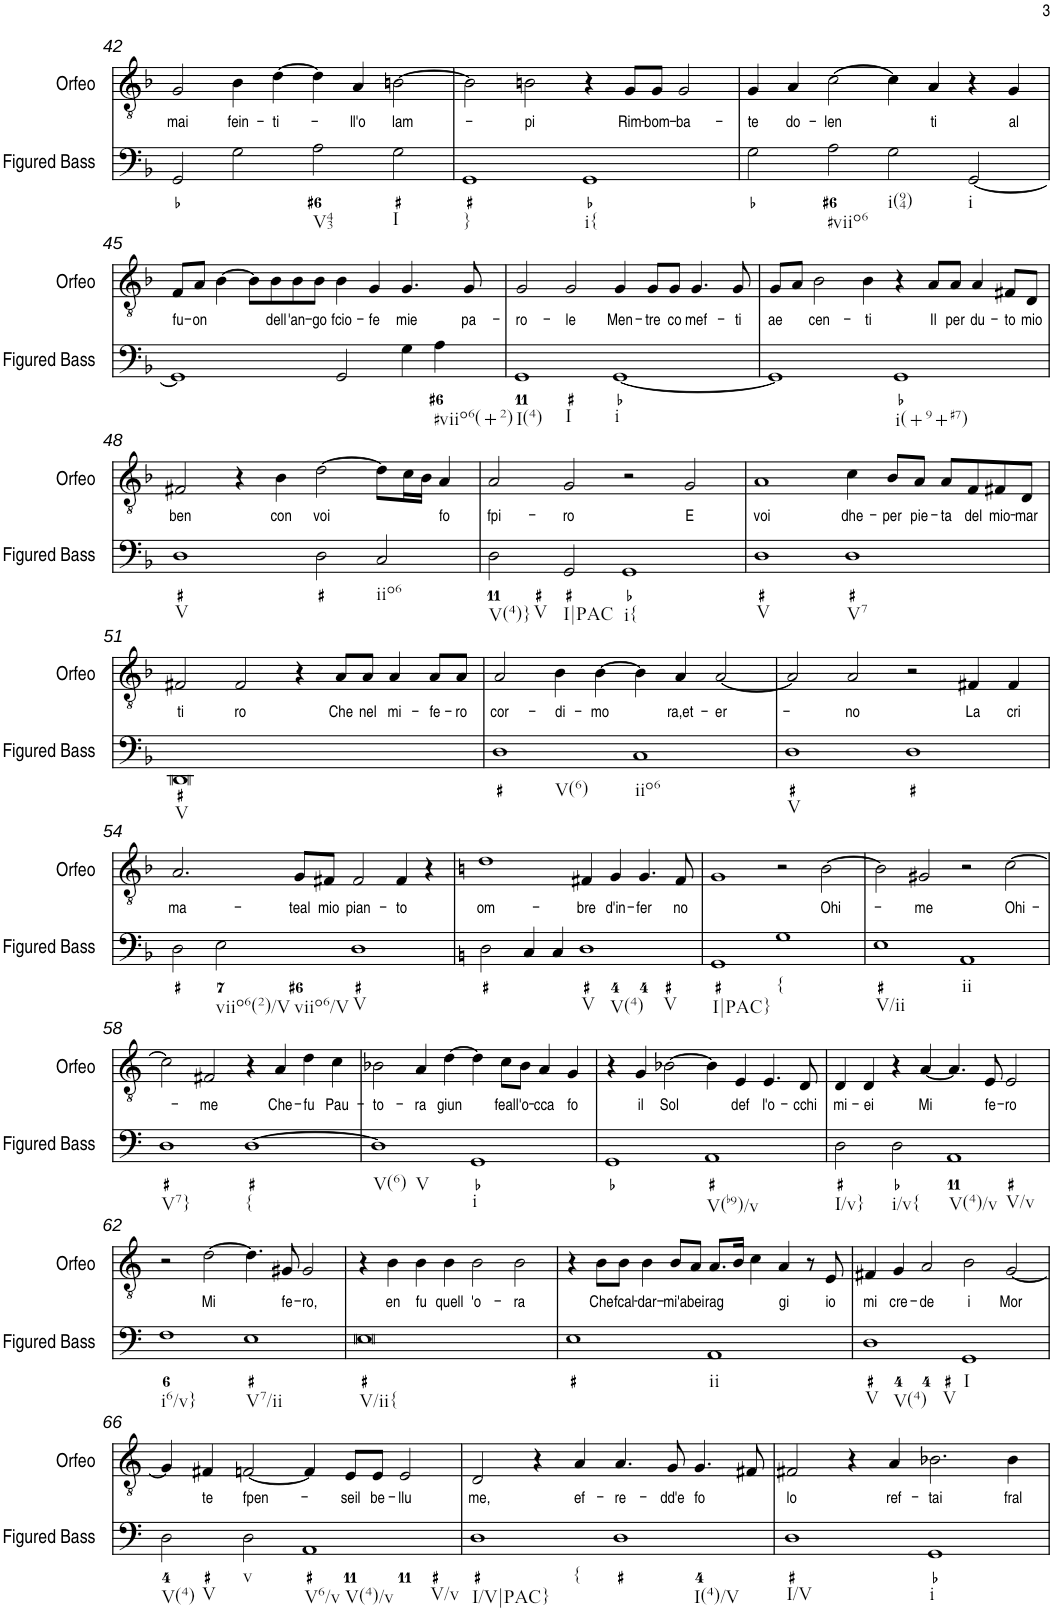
**kern	**kern	**text
*part2	*part1	*part1
*staff2	*staff1	*staff1
*I"Figured Bass	*I"Orfeo	*
*I'Figured Bass	*I'Orfeo	*
!!LO:PB:g=z
*clefF4	*clefGv2	*
*k[b-]	*k[b-]	*
*M4/2	*M4/2	*
=42	=42	=42
!	!	!LO:LY:b
2GG/	2G/	mai
!	!	!LO:LY:b
2G\	4B-\	fein-
!	!	!LO:LY:b
.	[4d\	-ti-
!LO:TX:b:t=V43	!	!
2A\	4d\]	.
!	!	!LO:LY:b
.	4A/	-ll'o
!LO:TX:b:t=I	!	!
!	!	!LO:LY:b
2G\	[2Bn\	lam-
=43	=43	=43
!LO:TX:b:t=}	!	!
1GG	2B\]	.
!	!	!LO:LY:b
.	2Bn\	-pi
!LO:TX:b:t=i{	!	!
1GG	4r	.
!	!	!LO:LY:b
.	8G/L	Rim-
!	!	!LO:LY:b
.	8G/J	-bom-
!	!	!LO:LY:b
.	2G/	-ba-
=44	=44	=44
!	!	!LO:LY:b
2G\	4G/	-te
!	!	!LO:LY:b
.	4A/	do-
!LO:TX:b:t=#viio6	!	!
!	!	!LO:LY:b
2A\	[2c\	-len
!LO:TX:b:t=i(94)	!	!
2G\	4c\]	.
!	!	!LO:LY:b
.	4A/	ti
!LO:TX:b:t=i	!	!
[2GG/	4r	.
!	!	!LO:LY:b
.	4G/	al
!!LO:LB:g=z
=45	=45	=45
!	!	!LO:LY:b
1GG]	8F/L	fu-
!	!	!LO:LY:b
.	8A/J	-on
.	[4B-\	.
.	8B-\L]	.
!	!	!LO:LY:b
.	8B-\	dell
!	!	!LO:LY:b
.	8B-\	'an-
!	!	!LO:LY:b
.	8B-\J	-go
!	!	!LO:LY:b
2GG/	4B-\	fcio-
!	!	!LO:LY:b
.	4G/	-fe
!	!	!LO:LY:b
4G\	4.G/	mie
!LO:TX:b:t=#viio6(+2)	!	!
4A\	.	.
!	!	!LO:LY:b
.	8G/	pa-
=46	=46	=46
!LO:TX:b:t=I(4)	!	!
!LO:TX:b:t=I	!	!
!	!	!LO:LY:b
1GG	2G/	-ro-
!	!	!LO:LY:b
.	2G/	-le
!LO:TX:b:t=i	!	!
!	!	!LO:LY:b
[1GG	4G/	Men-
!	!	!LO:LY:b
.	8G/L	-tre
!	!	!LO:LY:b
.	8G/J	co
!	!	!LO:LY:b
.	4.G/	mef-
!	!	!LO:LY:b
.	8G/	-ti
=47	=47	=47
!	!	!LO:LY:b
1GG]	8G/L	ae
.	8A/J	.
!	!	!LO:LY:b
.	2B-\	cen-
!	!	!LO:LY:b
.	4B-\	-ti
!LO:TX:b:t=i(+9+#7)	!	!
1GG	4r	.
!	!	!LO:LY:b
.	8A/L	Il
!	!	!LO:LY:b
.	8A/J	per
!	!	!LO:LY:b
.	4A/	du-
!	!	!LO:LY:b
.	8F#X/L	-to
!	!	!LO:LY:b
.	8D/J	mio
!!LO:LB:g=z
=48	=48	=48
!LO:TX:b:t=V	!	!
!	!	!LO:LY:b
1D	2F#X/	ben
.	4r	.
!	!	!LO:LY:b
.	4B-\	con
!	!	!LO:LY:b
2D\	[2d\	voi
!LO:TX:b:t=iio6	!	!
2C/	8d\L]	.
.	16c\L	.
.	16B-\JJ	.
!	!	!LO:LY:b
.	4A/	fo
=49	=49	=49
!LO:TX:b:t=V(4)}	!	!
!LO:TX:b:t=V	!	!
!	!	!LO:LY:b
2D\	2A/	fpi-
!LO:TX:b:t=I|PAC	!	!
!	!	!LO:LY:b
2GG/	2G/	-ro
!LO:TX:b:t=i{	!	!
1GG	2r	.
!	!	!LO:LY:b
.	2G/	E
=50	=50	=50
!LO:TX:b:t=V	!	!
!	!	!LO:LY:b
1D	1A	voi
!LO:TX:b:t=V7	!	!
!	!	!LO:LY:b
1D	4c\	dhe-
!	!	!LO:LY:b
.	8B-/L	-per
!	!	!LO:LY:b
.	8A/J	pie-
!	!	!LO:LY:b
.	8A/L	-ta
!	!	!LO:LY:b
.	8F/	del
!	!	!LO:LY:b
.	8F#X/	mio-
!	!	!LO:LY:b
.	8D/J	-mar
!!LO:LB:g=z
=51	=51	=51
!LO:TX:b:t=V	!	!
!	!	!LO:LY:b
0DD	2F#X/	ti
!	!	!LO:LY:b
.	2F#/	ro
.	4r	.
!	!	!LO:LY:b
.	8A/L	Che
!	!	!LO:LY:b
.	8A/J	nel
!	!	!LO:LY:b
.	4A/	mi-
!	!	!LO:LY:b
.	8A/L	-fe-
!	!	!LO:LY:b
.	8A/J	-ro
=52	=52	=52
!LO:TX:b:t=V(6)	!	!
!	!	!LO:LY:b
1D	2A/	cor-
!	!	!LO:LY:b
.	4B-\	-di-
!	!	!LO:LY:b
.	[4B-\	-mo
!LO:TX:b:t=iio6	!	!
1C	4B-\]	.
!	!	!LO:LY:b
.	4A/	ra,et-
!	!	!LO:LY:b
.	[2A/	-er-
=53	=53	=53
!LO:TX:b:t=V	!	!
1D	2A/]	.
!	!	!LO:LY:b
.	2A/	-no
1D	2r	.
!	!	!LO:LY:b
.	4F#X/	La
!	!	!LO:LY:b
.	4F#/	cri
!!LO:LB:g=z
=54	=54	=54
!	!	!LO:LY:b
2D\	2.A/	ma-
!LO:TX:b:t=viio6(2)/V	!	!
!LO:TX:b:t=viio6/V	!	!
2E\	.	.
!	!	!LO:LY:b
.	8G/L	-teal
!	!	!LO:LY:b
.	8F#X/J	mio
!LO:TX:b:t=V	!	!
!	!	!LO:LY:b
1D	2F#/	pian-
!	!	!LO:LY:b
.	4F#/	-to
.	4r	.
=55	=55	=55
*k[]	*k[]	*
!	!	!LO:LY:b
2D\	1d	om-
4C/	.	.
4C/	.	.
!LO:TX:b:t=V	!	!
!LO:TX:b:t=V(4)	!	!
!LO:TX:b:t=V	!	!
!	!	!LO:LY:b
1D	4F#X/	-bre
!	!	!LO:LY:b
.	4G/	d'in-
!	!	!LO:LY:b
.	4.G/	-fer
!	!	!LO:LY:b
.	8F#/	no
=56	=56	=56
!LO:TX:b:t=I|PAC}	!	!
1GG	1G	.
!LO:TX:b:t={	!	!
1G	2r	.
!	!	!LO:LY:b
.	[2B\	Ohi-
=57	=57	=57
!LO:TX:b:t=V/ii	!	!
1E	2B\]	.
!	!	!LO:LY:b
.	2G#X/	-me
!LO:TX:b:t=ii	!	!
1AA	2r	.
!	!	!LO:LY:b
.	[2c\	Ohi-
!!LO:LB:g=z
=58	=58	=58
!LO:TX:b:t=V7}	!	!
1D	2c\]	.
!	!	!LO:LY:b
.	2F#X/	-me
!LO:TX:b:t={	!	!
[1D	4r	.
!	!	!LO:LY:b
.	4A/	Che-
!	!	!LO:LY:b
.	4d\	-fu
!	!	!LO:LY:b
.	4c\	Pau-
=59	=59	=59
!LO:TX:b:t=V(6)	!	!
!LO:TX:b:t=V	!	!
!	!	!LO:LY:b
1D]	2B-X\	-to-
!	!	!LO:LY:b
.	4A/	-ra
!	!	!LO:LY:b
.	[4d\	giun
!LO:TX:b:t=i	!	!
1GG	4d\]	.
!	!	!LO:LY:b
.	8c\L	feall
!	!	!LO:LY:b
.	8B-\J	'o-
!	!	!LO:LY:b
.	4A/	-cca
!	!	!LO:LY:b
.	4G/	fo
=60	=60	=60
1GG	4r	.
!	!	!LO:LY:b
.	4G/	il
!	!	!LO:LY:b
.	[2B-X\	Sol
!LO:TX:b:t=V(b9)/v	!	!
1AA	4B-\]	.
!	!	!LO:LY:b
.	4E/	def
!	!	!LO:LY:b
.	4.E/	l'o-
!	!	!LO:LY:b
.	8D/	-cchi
=61	=61	=61
!LO:TX:b:t=I/v}	!	!
!	!	!LO:LY:b
2D\	4D/	mi-
!	!	!LO:LY:b
.	4D/	-ei
!LO:TX:b:t=i/v{	!	!
2D\	4r	.
!	!	!LO:LY:b
.	[4A/	Mi
!LO:TX:b:t=V(4)/v	!	!
!LO:TX:b:t=V/v	!	!
1AA	4.A/]	.
!	!	!LO:LY:b
.	8E/	fe-
!	!	!LO:LY:b
.	2E/	-ro
!!LO:LB:g=z
=62	=62	=62
!LO:TX:b:t=i6/v}	!	!
1F	2r	.
!	!	!LO:LY:b
.	[2d\	Mi
!LO:TX:b:t=V7/ii	!	!
1E	4.d\]	.
!	!	!LO:LY:b
.	8G#X/	fe-
!	!	!LO:LY:b
.	2G#/	-ro,
=63	=63	=63
!LO:TX:b:t=V/ii{	!	!
0E	4r	.
!	!	!LO:LY:b
.	4B\	en
!	!	!LO:LY:b
.	4B\	fu
!	!	!LO:LY:b
.	4B\	quell
!	!	!LO:LY:b
.	2B\	'o-
!	!	!LO:LY:b
.	2B\	-ra
=64	=64	=64
1E	4r	.
!	!	!LO:LY:b
.	8B\L	Che
!	!	!LO:LY:b
.	8B\J	fcal-
!	!	!LO:LY:b
.	4B\	-dar-
!	!	!LO:LY:b
.	8B/L	-mi'a
!	!	!LO:LY:b
.	8A/J	bei
!LO:TX:b:t=ii	!	!
!	!	!LO:LY:b
1AA	8.A/L	rag
.	16B/Jk	.
.	4c\	.
!	!	!LO:LY:b
.	4A/	gi
.	8r	.
!	!	!LO:LY:b
.	8E/	io
=65	=65	=65
!LO:TX:b:t=V	!	!
!LO:TX:b:t=V(4)	!	!
!LO:TX:b:t=V	!	!
!	!	!LO:LY:b
1D	4F#X/	mi
!	!	!LO:LY:b
.	4G/	cre-
!	!	!LO:LY:b
.	2A/	-de
!LO:TX:b:t=I	!	!
!	!	!LO:LY:b
1GG	2B\	i
!	!	!LO:LY:b
.	[2G/	Mor
!!LO:LB:g=z
=66	=66	=66
!LO:TX:b:t=V(4)	!	!
!LO:TX:b:t=V	!	!
2D\	4G/]	.
!	!	!LO:LY:b
.	4F#X/	te
!LO:TX:b:t=v	!	!
!	!	!LO:LY:b
2D\	[2Fn/	fpen-
!LO:TX:b:t=V6/v	!	!
!LO:TX:b:t=V(4)/v	!	!
!LO:TX:b:t=V/v	!	!
1AA	4F/]	.
!	!	!LO:LY:b
.	8E/L	-seil
!	!	!LO:LY:b
.	8E/J	be-
!	!	!LO:LY:b
.	2E/	-llu
=67	=67	=67
!LO:TX:b:t=I/V|PAC}	!	!
!LO:TX:b:t={	!	!
!	!	!LO:LY:b
1D	2D/	me,
.	4r	.
!	!	!LO:LY:b
.	4A/	ef-
!LO:TX:b:t=I(4)/V	!	!
!	!	!LO:LY:b
1D	4.A/	-re-
!	!	!LO:LY:b
.	8G/	-dd'e
!	!	!LO:LY:b
.	4.G/	fo
.	8F#X/	.
=68	=68	=68
!LO:TX:b:t=I/V	!	!
!	!	!LO:LY:b
1D	2F#X/	lo
.	4r	.
!	!	!LO:LY:b
.	4A/	ref-
!LO:TX:b:t=i	!	!
!	!	!LO:LY:b
1GG	2.B-X\	-tai
!	!	!LO:LY:b
.	4B-\	fral
=	=	=
*-	*-	*-
